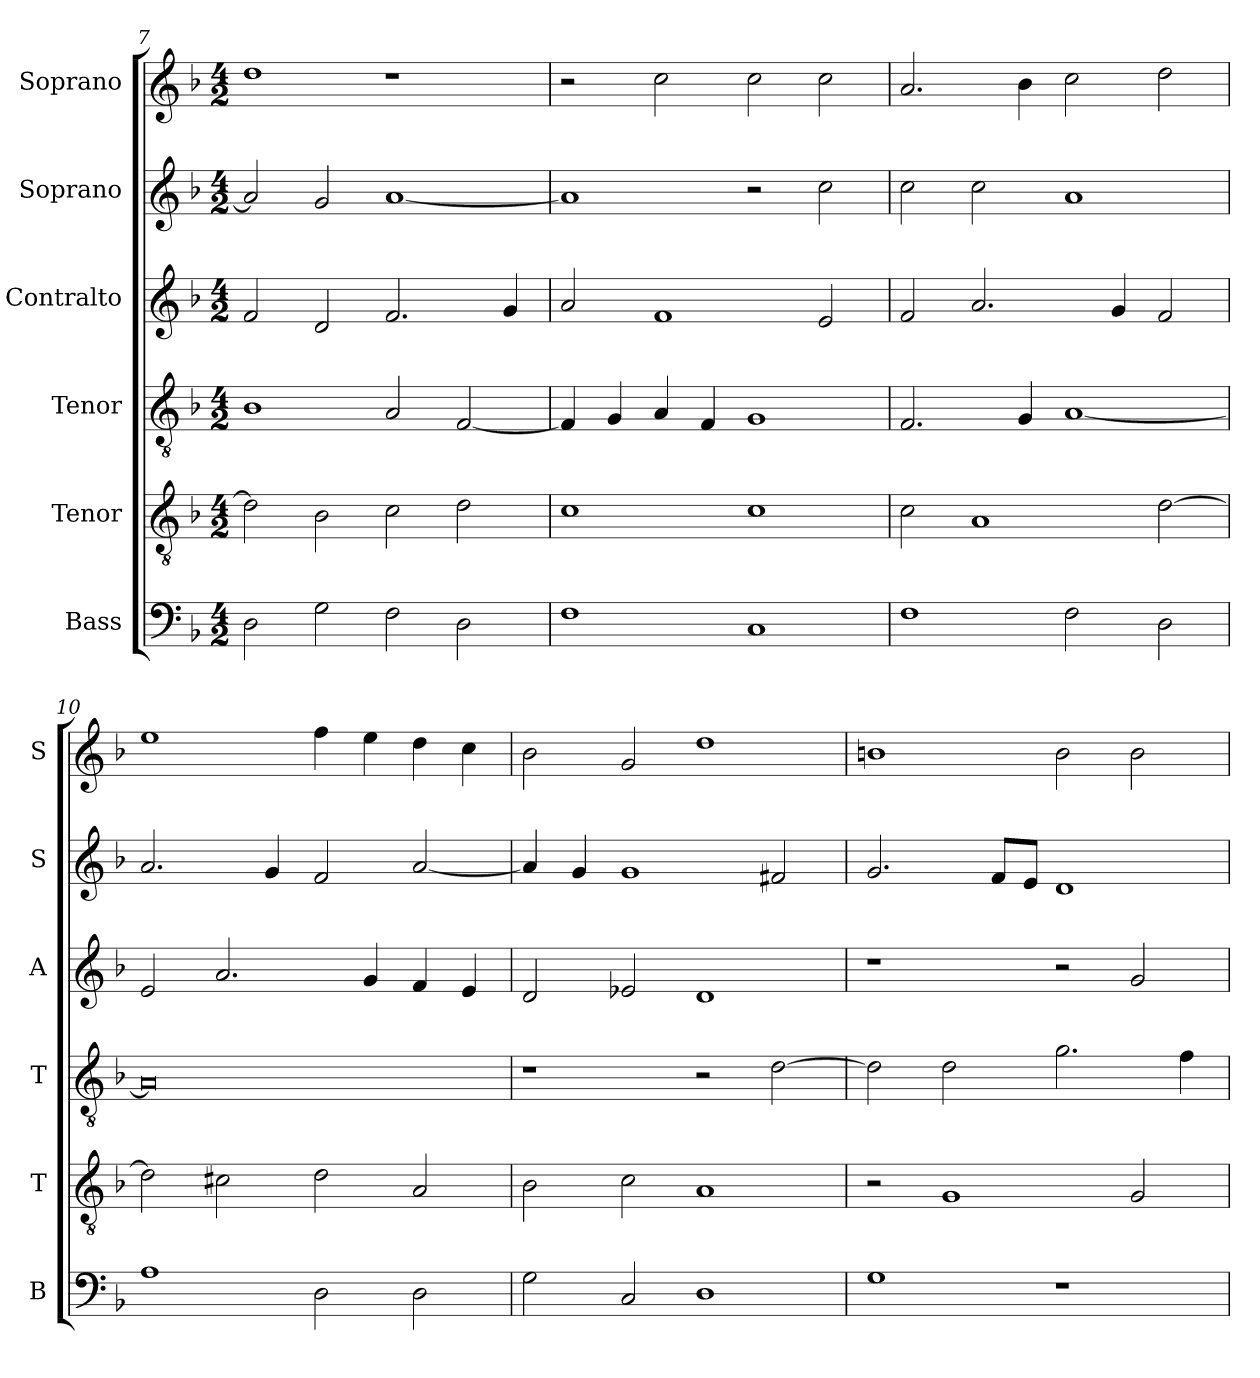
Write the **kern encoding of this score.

**kern	**kern	**kern	**kern	**kern	**kern
*part6	*part5	*part4	*part3	*part2	*part1
*staff6	*staff5	*staff4	*staff3	*staff2	*staff1
*I"Bass	*I"Tenor	*I"Tenor	*I"Contralto	*I"Soprano	*I"Soprano
*I'B	*I'T	*I'T	*I'A	*I'S	*I'S
*clefF4	*clefGv2	*clefGv2	*clefG2	*clefG2	*clefG2
*k[b-]	*k[b-]	*k[b-]	*k[b-]	*k[b-]	*k[b-]
*G:dor	*G:dor	*G:dor	*G:dor	*G:dor	*G:dor
*M4/2	*M4/2	*M4/2	*M4/2	*M4/2	*M4/2
=7	=7	=7	=7	=7	=7
2D	2d]	1B-	2f	2a]	1dd
2G	2B-	.	2d	2g	.
2F	2c	2A	2.f	[1a	1r
2D	2d	[2F	.	.	.
.	.	.	4g	.	.
=8	=8	=8	=8	=8	=8
1F	1c	4F]	2a	1a]	2r
.	.	4G	.	.	.
.	.	4A	1f	.	2cc
.	.	4F	.	.	.
1C	1c	1G	.	2r	2cc
.	.	.	2e	2cc	2cc
=9	=9	=9	=9	=9	=9
1F	2c	2.F	2f	2cc	2.a
.	1A	.	2.a	2cc	.
.	.	4G	.	.	4b-
2F	.	[1A	.	1a	2cc
.	.	.	4g	.	.
2D	[2d	.	2f	.	2dd
=10	=10	=10	=10	=10	=10
1A	2d]	0A]	2e	2.a	1ee
.	2c#X	.	2.a	.	.
.	.	.	.	4g	.
2D	2d	.	.	2f	4ff
.	.	.	4g	.	4ee
2D	2A	.	4f	[2a	4dd
.	.	.	4e	.	4cc
=11	=11	=11	=11	=11	=11
2G	2B-	1r	2d	4a]	2b-
.	.	.	.	4g	.
2C	2c	.	2e-X	1g	2g
1D	1A	2r	1d	.	1dd
.	.	[2d	.	2f#X	.
=12	=12	=12	=12	=12	=12
1G	2r	2d]	1r	2.g	1bn
.	1G	2d	.	.	.
.	.	.	.	8f/L	.
.	.	.	.	8e/J	.
1r	.	2.g	2r	1d	2b
.	2G	.	2g	.	2b
.	.	4f	.	.	.
=	=	=	=	=	=
*-	*-	*-	*-	*-	*-
